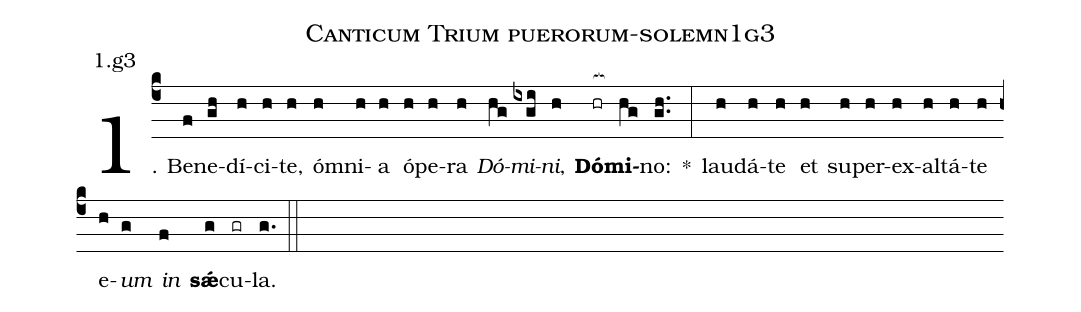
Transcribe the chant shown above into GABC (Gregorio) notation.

name: Canticum Trium puerorum-solemn1g3;
annotation: 1.g3;
%%
(c4)1. Be(f)ne(gh)dí(h)ci(h)te,(h) óm(h)ni(h)a(h) ó(h)pe(h)ra(h) <i>Dó</i>(hg)<i>mi</i>(ixgi)<i>ni</i>,(h) <b>Dó</b>(hr[ocb:1{])<b>mi</b>(hg[ocb:0}])no:(gh..) *(:) lau(h)dá(h)te(h) et(h) su(h)per(h)ex(h)al(h)tá(h)te(h) e(h)<i>um</i>(g) <i>in</i>(f) <b>sǽ</b>(g)cu(gr)la.(g.) (::)
